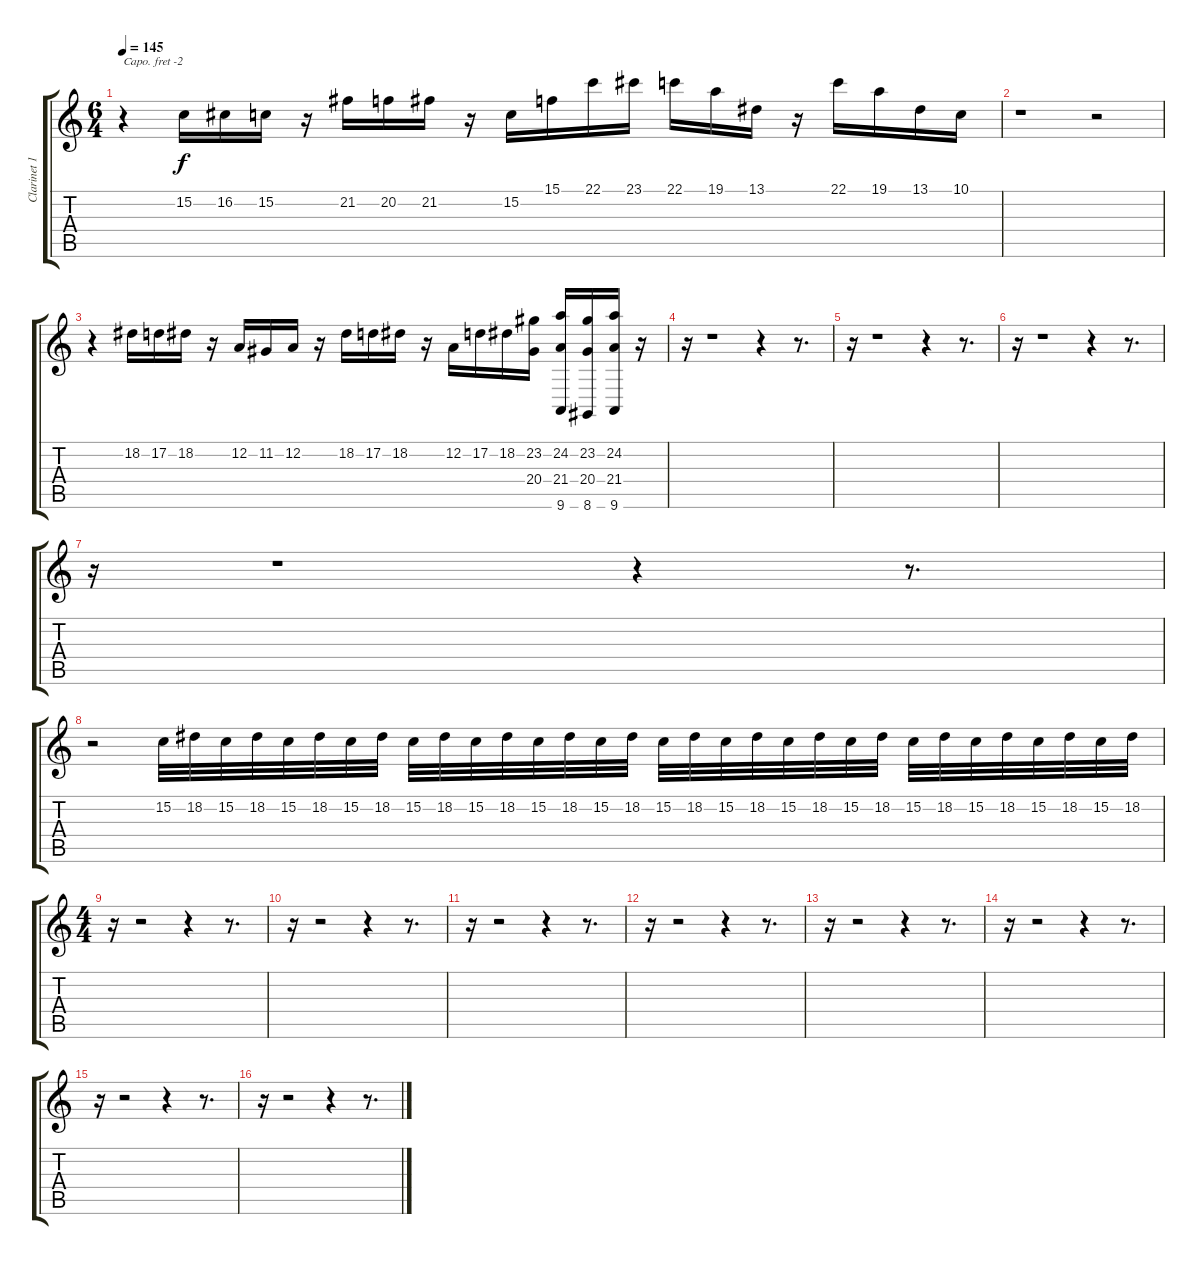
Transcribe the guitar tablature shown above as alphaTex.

\track ("Clarinet 1" "Clarinet 1") {instrument clarinet}
\staff {score tabs}
\capo -2
\tuning (E4 B3 G3 D3 A2 D2) {hide}
\ts (6 4)
\tempo 145
\clef g2
\ks c
r.4{dy f} 15.2.16 16.2.16 15.2.16 r.16 21.2.16 20.2.16 21.2.16 r.16 15.2.16 15.1.16 22.1.16 23.1.16 22.1.16 19.1.16 13.1.16 r.16 22.1.16 19.1.16 13.1.16 10.1.16 |
r.1 r.2 |
r.4 18.2.16 17.2.16 18.2.16 r.16 12.2.16 11.2.16 12.2.16 r.16 18.2.16 17.2.16 18.2.16 r.16 12.2.16 17.2.16 18.2.16 (23.2 20.4).16 (24.2 21.4 9.6).16 (23.2 20.4 8.6).16 (24.2 21.4 9.6).16 r.16 |
r.16 r.1 r.4 r.8{d} |
r.16 r.1 r.4 r.8{d} |
r.16 r.1 r.4 r.8{d} |
r.16 r.1 r.4 r.8{d} |
r.2 15.2.32 18.2.32 15.2.32 18.2.32 15.2.32 18.2.32 15.2.32 18.2.32 15.2.32 18.2.32 15.2.32 18.2.32 15.2.32 18.2.32 15.2.32 18.2.32 15.2.32 18.2.32 15.2.32 18.2.32 15.2.32 18.2.32 15.2.32 18.2.32 15.2.32 18.2.32 15.2.32 18.2.32 15.2.32 18.2.32 15.2.32 18.2.32 |
\ts (4 4)
r.16 r.2 r.4 r.8{d} |
r.16 r.2 r.4 r.8{d} |
r.16 r.2 r.4 r.8{d} |
r.16 r.2 r.4 r.8{d} |
r.16 r.2 r.4 r.8{d} |
r.16 r.2 r.4 r.8{d} |
r.16 r.2 r.4 r.8{d} |
r.16 r.2 r.4 r.8{d}
